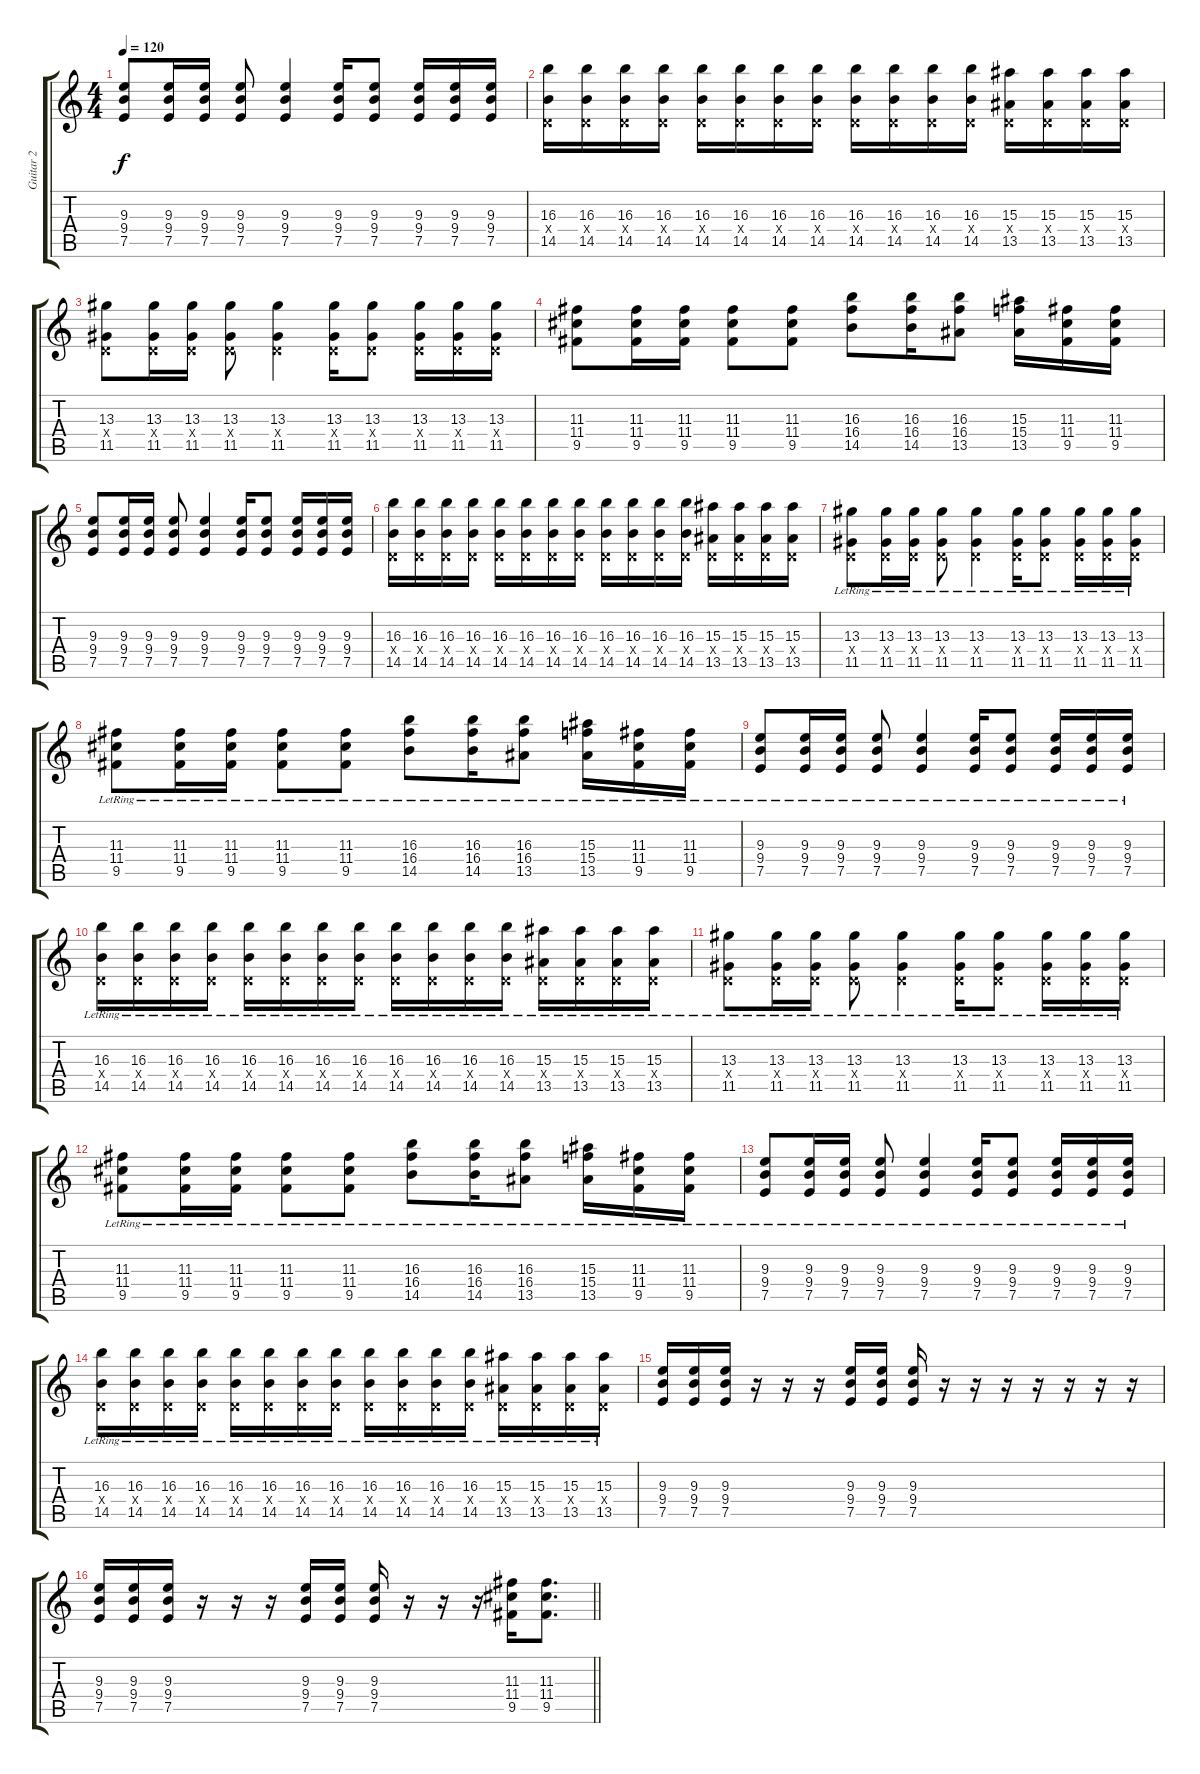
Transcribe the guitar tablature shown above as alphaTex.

\track ("Guitar 2" "Guitar 2") {instrument distortionguitar}
\staff {score tabs}
\tuning (E4 B3 G3 D3 A2 E2) {hide}
\ts (4 4)
\tempo 120
\clef g2
\ks c
(9.3 9.4 7.5).8{dy f} (9.3 9.4 7.5).16 (9.3 9.4 7.5).16 (9.3 9.4 7.5).8 (9.3 9.4 7.5).4 (9.3 9.4 7.5).16 (9.3 9.4 7.5).8 (9.3 9.4 7.5).16 (9.3 9.4 7.5).16 (9.3 9.4 7.5).16 |
(16.3 0.4{x} 14.5).16 (16.3 0.4{x} 14.5).16 (16.3 0.4{x} 14.5).16 (16.3 0.4{x} 14.5).16 (16.3 0.4{x} 14.5).16 (16.3 0.4{x} 14.5).16 (16.3 0.4{x} 14.5).16 (16.3 0.4{x} 14.5).16 (16.3 0.4{x} 14.5).16 (16.3 0.4{x} 14.5).16 (16.3 0.4{x} 14.5).16 (16.3 0.4{x} 14.5).16 (15.3 0.4{x} 13.5).16 (15.3 0.4{x} 13.5).16 (15.3 0.4{x} 13.5).16 (15.3 0.4{x} 13.5).16 |
(13.3 0.4{x} 11.5).8 (13.3 0.4{x} 11.5).16 (13.3 0.4{x} 11.5).16 (13.3 0.4{x} 11.5).8 (13.3 0.4{x} 11.5).4 (13.3 0.4{x} 11.5).16 (13.3 0.4{x} 11.5).8 (13.3 0.4{x} 11.5).16 (13.3 0.4{x} 11.5).16 (13.3 0.4{x} 11.5).16 |
(11.3 11.4 9.5).8 (11.3 11.4 9.5).16 (11.3 11.4 9.5).16 (11.3 11.4 9.5).8 (11.3 11.4 9.5).8 (16.3 16.4 14.5).8 (16.3 16.4 14.5).16 (16.3 16.4 13.5).8 (15.3 15.4 13.5).16 (11.3 11.4 9.5).16 (11.3 11.4 9.5).16 |
(9.3 9.4 7.5).8 (9.3 9.4 7.5).16 (9.3 9.4 7.5).16 (9.3 9.4 7.5).8 (9.3 9.4 7.5).4 (9.3 9.4 7.5).16 (9.3 9.4 7.5).8 (9.3 9.4 7.5).16 (9.3 9.4 7.5).16 (9.3 9.4 7.5).16 |
(16.3 0.4{x} 14.5).16 (16.3 0.4{x} 14.5).16 (16.3 0.4{x} 14.5).16 (16.3 0.4{x} 14.5).16 (16.3 0.4{x} 14.5).16 (16.3 0.4{x} 14.5).16 (16.3 0.4{x} 14.5).16 (16.3 0.4{x} 14.5).16 (16.3 0.4{x} 14.5).16 (16.3 0.4{x} 14.5).16 (16.3 0.4{x} 14.5).16 (16.3 0.4{x} 14.5).16 (15.3 0.4{x} 13.5).16 (15.3 0.4{x} 13.5).16 (15.3 0.4{x} 13.5).16 (15.3 0.4{x} 13.5).16 |
(13.3{lr} 0.4{x} 11.5{lr}).8 (13.3{lr} 0.4{x} 11.5{lr}).16 (13.3{lr} 0.4{x} 11.5{lr}).16 (13.3{lr} 0.4{x} 11.5{lr}).8 (13.3{lr} 0.4{x} 11.5{lr}).4 (13.3{lr} 0.4{x} 11.5{lr}).16 (13.3{lr} 0.4{x} 11.5{lr}).8 (13.3{lr} 0.4{x} 11.5{lr}).16 (13.3{lr} 0.4{x} 11.5{lr}).16 (13.3{lr} 0.4{x} 11.5{lr}).16 |
(11.3{lr} 11.4{lr} 9.5{lr}).8 (11.3{lr} 11.4{lr} 9.5{lr}).16 (11.3{lr} 11.4{lr} 9.5{lr}).16 (11.3{lr} 11.4{lr} 9.5{lr}).8 (11.3{lr} 11.4{lr} 9.5{lr}).8 (16.3{lr} 16.4{lr} 14.5{lr}).8 (16.3{lr} 16.4{lr} 14.5{lr}).16 (16.3{lr} 16.4{lr} 13.5{lr}).8 (15.3{lr} 15.4{lr} 13.5{lr}).16 (11.3{lr} 11.4{lr} 9.5{lr}).16 (11.3{lr} 11.4{lr} 9.5{lr}).16 |
(9.3{lr} 9.4{lr} 7.5{lr}).8 (9.3{lr} 9.4{lr} 7.5{lr}).16 (9.3{lr} 9.4{lr} 7.5{lr}).16 (9.3{lr} 9.4{lr} 7.5{lr}).8 (9.3{lr} 9.4{lr} 7.5{lr}).4 (9.3{lr} 9.4{lr} 7.5{lr}).16 (9.3{lr} 9.4{lr} 7.5{lr}).8 (9.3{lr} 9.4{lr} 7.5{lr}).16 (9.3{lr} 9.4{lr} 7.5{lr}).16 (9.3{lr} 9.4{lr} 7.5{lr}).16 |
(16.3{lr} 0.4{x} 14.5{lr}).16 (16.3{lr} 0.4{x} 14.5{lr}).16 (16.3{lr} 0.4{x} 14.5{lr}).16 (16.3{lr} 0.4{x} 14.5{lr}).16 (16.3{lr} 0.4{x} 14.5{lr}).16 (16.3{lr} 0.4{x} 14.5{lr}).16 (16.3{lr} 0.4{x} 14.5{lr}).16 (16.3{lr} 0.4{x} 14.5{lr}).16 (16.3{lr} 0.4{x} 14.5{lr}).16 (16.3{lr} 0.4{x} 14.5{lr}).16 (16.3{lr} 0.4{x} 14.5{lr}).16 (16.3{lr} 0.4{x} 14.5{lr}).16 (15.3{lr} 0.4{x} 13.5{lr}).16 (15.3{lr} 0.4{x} 13.5{lr}).16 (15.3{lr} 0.4{x} 13.5{lr}).16 (15.3{lr} 0.4{x} 13.5{lr}).16 |
(13.3{lr} 0.4{x} 11.5{lr}).8 (13.3{lr} 0.4{x} 11.5{lr}).16 (13.3{lr} 0.4{x} 11.5{lr}).16 (13.3{lr} 0.4{x} 11.5{lr}).8 (13.3{lr} 0.4{x} 11.5{lr}).4 (13.3{lr} 0.4{x} 11.5{lr}).16 (13.3{lr} 0.4{x} 11.5{lr}).8 (13.3{lr} 0.4{x} 11.5{lr}).16 (13.3{lr} 0.4{x} 11.5{lr}).16 (13.3{lr} 0.4{x} 11.5{lr}).16 |
(11.3{lr} 11.4{lr} 9.5{lr}).8 (11.3{lr} 11.4{lr} 9.5{lr}).16 (11.3{lr} 11.4{lr} 9.5{lr}).16 (11.3{lr} 11.4{lr} 9.5{lr}).8 (11.3{lr} 11.4{lr} 9.5{lr}).8 (16.3{lr} 16.4{lr} 14.5{lr}).8 (16.3{lr} 16.4{lr} 14.5{lr}).16 (16.3{lr} 16.4{lr} 13.5{lr}).8 (15.3{lr} 15.4{lr} 13.5{lr}).16 (11.3{lr} 11.4{lr} 9.5{lr}).16 (11.3{lr} 11.4{lr} 9.5{lr}).16 |
(9.3{lr} 9.4{lr} 7.5{lr}).8 (9.3{lr} 9.4{lr} 7.5{lr}).16 (9.3{lr} 9.4{lr} 7.5{lr}).16 (9.3{lr} 9.4{lr} 7.5{lr}).8 (9.3{lr} 9.4{lr} 7.5{lr}).4 (9.3{lr} 9.4{lr} 7.5{lr}).16 (9.3{lr} 9.4{lr} 7.5{lr}).8 (9.3{lr} 9.4{lr} 7.5{lr}).16 (9.3{lr} 9.4{lr} 7.5{lr}).16 (9.3{lr} 9.4{lr} 7.5{lr}).16 |
(16.3{lr} 0.4{x} 14.5{lr}).16 (16.3{lr} 0.4{x} 14.5{lr}).16 (16.3{lr} 0.4{x} 14.5{lr}).16 (16.3{lr} 0.4{x} 14.5{lr}).16 (16.3{lr} 0.4{x} 14.5{lr}).16 (16.3{lr} 0.4{x} 14.5{lr}).16 (16.3{lr} 0.4{x} 14.5{lr}).16 (16.3{lr} 0.4{x} 14.5{lr}).16 (16.3{lr} 0.4{x} 14.5{lr}).16 (16.3{lr} 0.4{x} 14.5{lr}).16 (16.3{lr} 0.4{x} 14.5{lr}).16 (16.3{lr} 0.4{x} 14.5{lr}).16 (15.3{lr} 0.4{x} 13.5{lr}).16 (15.3{lr} 0.4{x} 13.5{lr}).16 (15.3{lr} 0.4{x} 13.5{lr}).16 (15.3{lr} 0.4{x} 13.5{lr}).16 |
(9.3 9.4 7.5).16 (9.3 9.4 7.5).16 (9.3 9.4 7.5).16 r.16 r.16 r.16 (9.3 9.4 7.5).16 (9.3 9.4 7.5).16 (9.3 9.4 7.5).16 r.16 r.16 r.16 r.16 r.16 r.16 r.16 |
\barLineRight lightlight
(9.3 9.4 7.5).16 (9.3 9.4 7.5).16 (9.3 9.4 7.5).16 r.16 r.16 r.16 (9.3 9.4 7.5).16 (9.3 9.4 7.5).16 (9.3 9.4 7.5).16 r.16 r.16 r.16 (11.3 11.4 9.5).16 (11.3 11.4 9.5).8{d}
